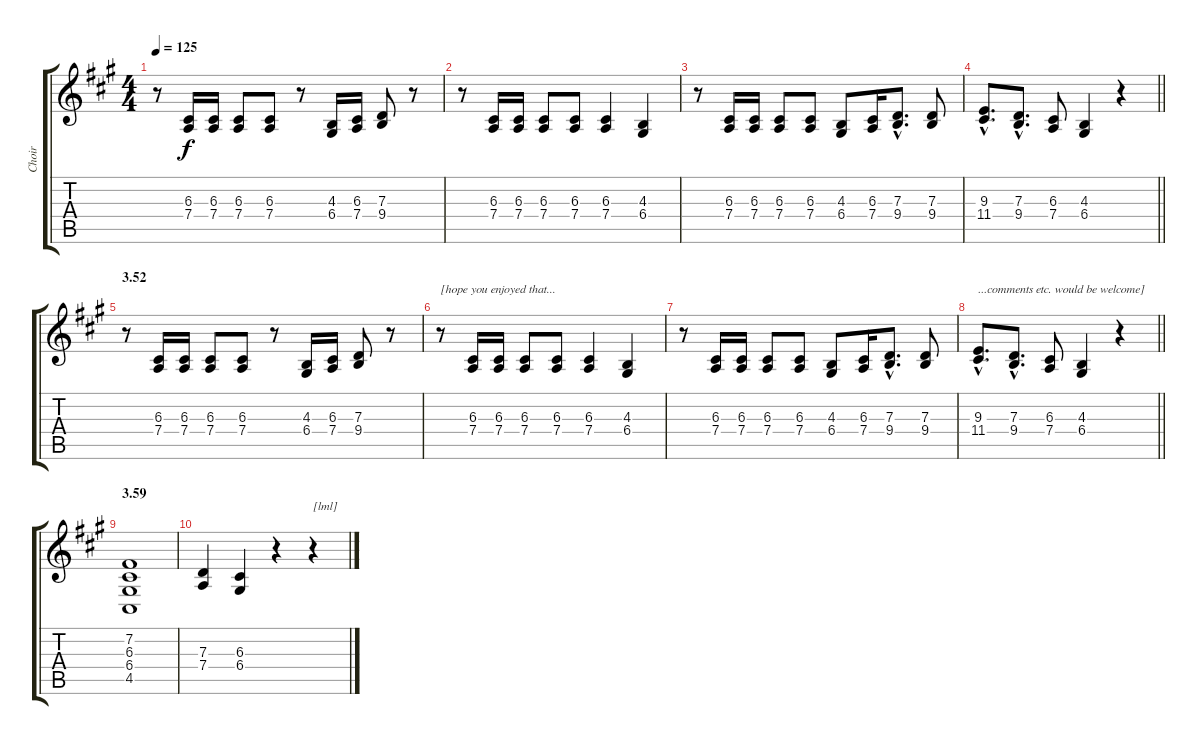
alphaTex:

\track ("Choir" "Choir") {instrument choiraahs}
\staff {score tabs}
\tuning (E4 B3 G3 D3 A2 E2) {hide}
\ts (4 4)
\tempo 125
\clef g2
\ks f#minor
r.8{dy f} (6.3 7.4).16 (6.3 7.4).16 (6.3 7.4).8 (6.3 7.4).8 r.8 (4.3 6.4).16 (6.3 7.4).16 (7.3 9.4).8 r.8 |
r.8 (6.3 7.4).16 (6.3 7.4).16 (6.3 7.4).8 (6.3 7.4).8 (6.3 7.4).4 (4.3 6.4).4 |
r.8 (6.3 7.4).16 (6.3 7.4).16 (6.3 7.4).8 (6.3 7.4).8 (4.3 6.4).8 (6.3 7.4).16 (7.3{hac} 9.4{hac}).8{d} (7.3 9.4).8 |
\barLineRight lightlight
(9.3{hac} 11.4{hac}).8{d} (7.3{hac} 9.4{hac}).8{d} (6.3 7.4).8 (4.3 6.4).4 r.4 |
\section ("" "3.52")
r.8 (6.3 7.4).16 (6.3 7.4).16 (6.3 7.4).8 (6.3 7.4).8 r.8 (4.3 6.4).16 (6.3 7.4).16 (7.3 9.4).8 r.8 |
r.8{txt "[hope you enjoyed that..."} (6.3 7.4).16 (6.3 7.4).16 (6.3 7.4).8 (6.3 7.4).8 (6.3 7.4).4 (4.3 6.4).4 |
r.8 (6.3 7.4).16 (6.3 7.4).16 (6.3 7.4).8 (6.3 7.4).8 (4.3 6.4).8 (6.3 7.4).16 (7.3{hac} 9.4{hac}).8{d} (7.3 9.4).8 |
\barLineRight lightlight
(9.3{hac} 11.4{hac}).8{d txt "...comments etc. would be welcome]"} (7.3{hac} 9.4{hac}).8{d} (6.3 7.4).8 (4.3 6.4).4 r.4 |
\section ("" "3.59")
(7.2 6.3 6.4 4.5).1 |
(7.3 7.4).4 (6.3 6.4).4 r.4 r.4{txt "[lml]"}
